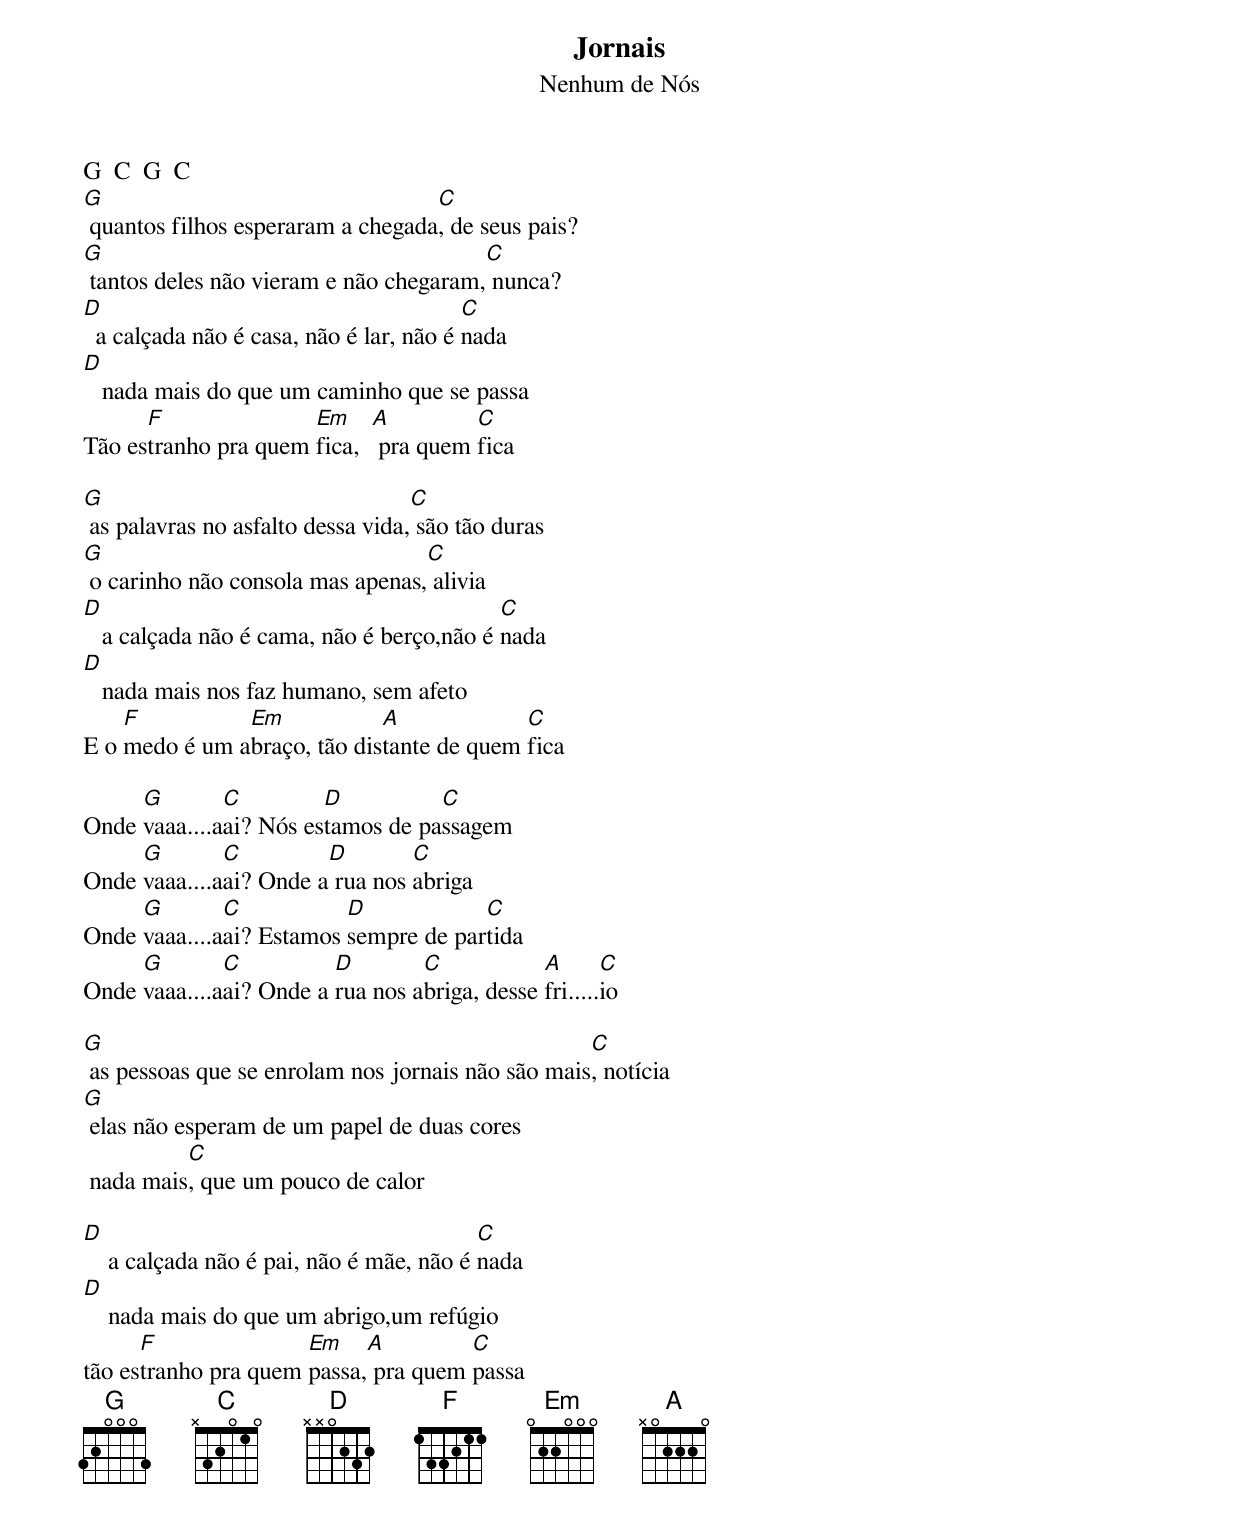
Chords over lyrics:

Jornais
Nenhum de Nós

G  C  G  C
G                                  C
 quantos filhos esperaram a chegada, de seus pais?
G                                       C
 tantos deles não vieram e não chegaram, nunca?
D                                        C
  a calçada não é casa, não é lar, não é nada
D
   nada mais do que um caminho que se passa
      F               Em     A         C
Tão estranho pra quem fica,   pra quem fica

G                                  C
 as palavras no asfalto dessa vida, são tão duras
G                                 C
 o carinho não consola mas apenas, alivia
D                                          C
   a calçada não é cama, não é berço,não é nada
D
   nada mais nos faz humano, sem afeto
    F          Em            A             C
E o medo é um abraço, tão distante de quem fica

     G        C         D          C
Onde vaaa....aai? Nós estamos de passagem
     G        C         D        C
Onde vaaa....aai? Onde a rua nos abriga
     G        C           D            C
Onde vaaa....aai? Estamos sempre de partida
     G        C          D        C            A       C
Onde vaaa....aai? Onde a rua nos abriga, desse fri.....io

G                                                  C
 as pessoas que se enrolam nos jornais não são mais, notícia
G
 elas não esperam de um papel de duas cores
          C
 nada mais, que um pouco de calor

D                                         C
    a calçada não é pai, não é mãe, não é nada
D
    nada mais do que um abrigo,um refúgio
      F               Em    A         C
tão estranho pra quem passa, pra quem passa
